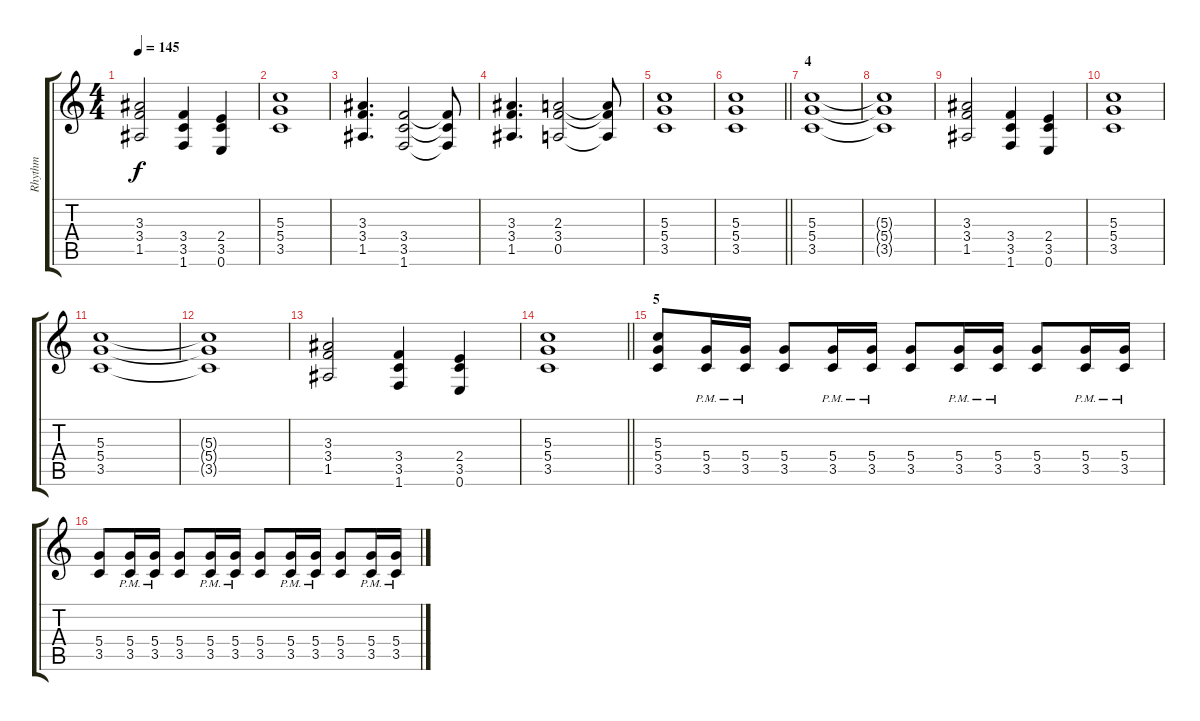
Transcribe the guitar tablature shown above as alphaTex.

\track ("Rhythm" "Rhythm") {instrument distortionguitar}
\staff {score tabs}
\tuning (E4 B3 G3 D3 A2 E2) {hide}
\ts (4 4)
\tempo 145
\clef g2
\ks c
(3.3 3.4 1.5).2{dy f} (3.4 3.5 1.6).4 (2.4 3.5 0.6).4 |
(5.3 5.4 3.5).1 |
(3.3 3.4 1.5).4{d} (3.4 3.5 1.6).2 (3.4{t} 3.5{t} 1.6{t}).8 |
(3.3 3.4 1.5).4{d} (2.3 3.4 0.5).2 (2.3{t} 3.4{t} 0.5{t}).8 |
(5.3 5.4 3.5).1 |
\barLineRight lightlight
(5.3 5.4 3.5).1 |
\section ("" "4")
(5.3 5.4 3.5).1 |
(5.3{t} 5.4{t} 3.5{t}).1 |
(3.3 3.4 1.5).2 (3.4 3.5 1.6).4 (2.4 3.5 0.6).4 |
(5.3 5.4 3.5).1 |
(5.3 5.4 3.5).1 |
(5.3{t} 5.4{t} 3.5{t}).1 |
(3.3 3.4 1.5).2 (3.4 3.5 1.6).4 (2.4 3.5 0.6).4 |
\barLineRight lightlight
(5.3 5.4 3.5).1 |
\section ("" "5")
(5.3 5.4 3.5).8 (5.4{pm} 3.5{pm}).16 (5.4{pm} 3.5{pm}).16 (5.4 3.5).8 (5.4{pm} 3.5{pm}).16 (5.4{pm} 3.5{pm}).16 (5.4 3.5).8 (5.4{pm} 3.5{pm}).16 (5.4{pm} 3.5{pm}).16 (5.4 3.5).8 (5.4{pm} 3.5{pm}).16 (5.4{pm} 3.5{pm}).16 |
(5.4 3.5).8 (5.4{pm} 3.5{pm}).16 (5.4{pm} 3.5{pm}).16 (5.4 3.5).8 (5.4{pm} 3.5{pm}).16 (5.4{pm} 3.5{pm}).16 (5.4 3.5).8 (5.4{pm} 3.5{pm}).16 (5.4{pm} 3.5{pm}).16 (5.4 3.5).8 (5.4{pm} 3.5{pm}).16 (5.4{pm} 3.5{pm}).16
